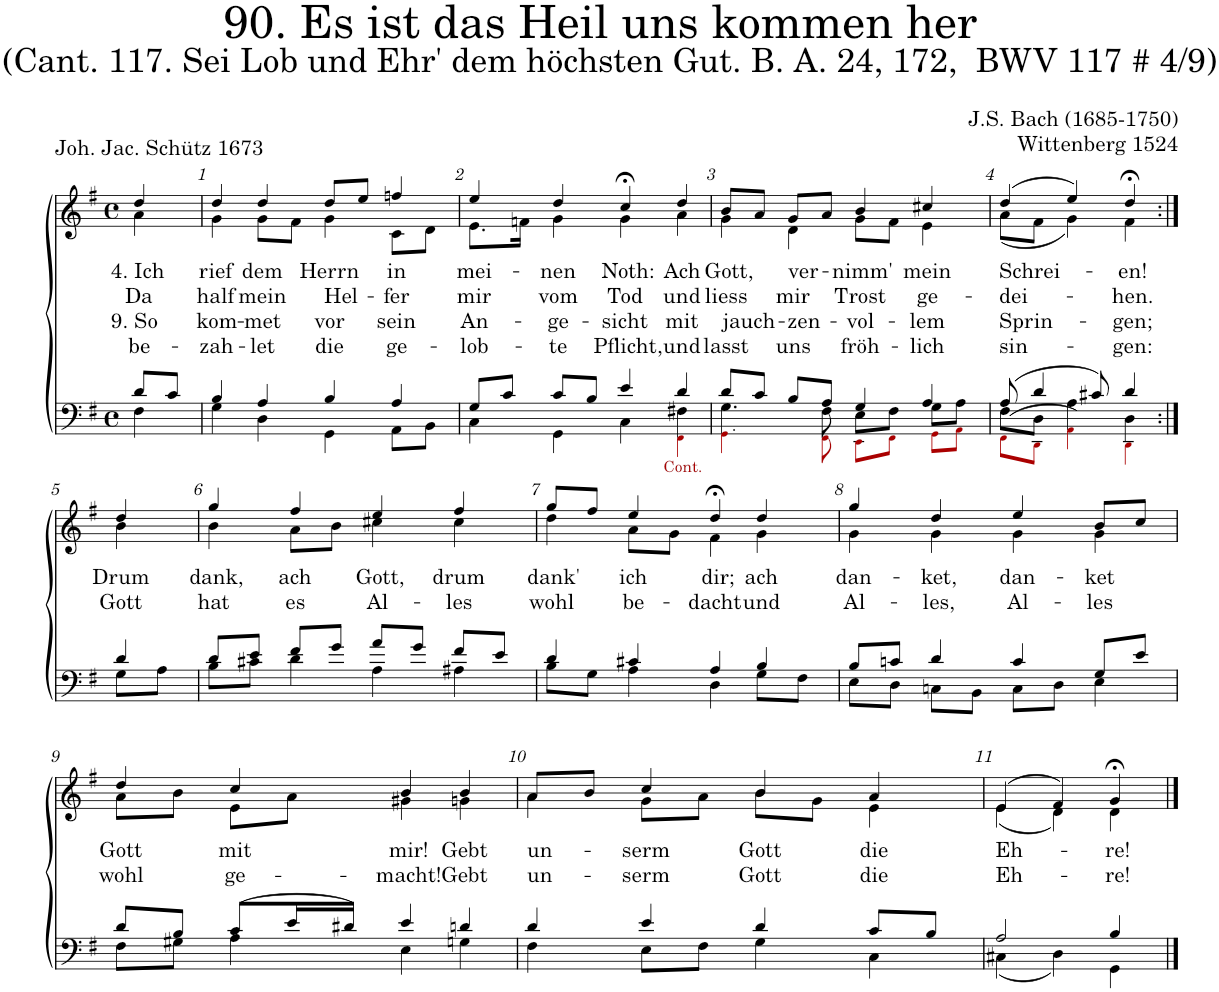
**kern	**kern	**text	**text	**text	**text
*part2	*part1	*part1	*part1	*part1	*part1
*staff2	*staff1	*staff1	*staff1	*staff1	*staff1
*I"Tenor/Bass	*I"Soprano/Alto	*	*	*	*
*clefF4	*clefG2	*	*	*	*
*k[f#]	*k[f#]	*	*	*	*
*M4/4	*M4/4	*	*	*	*
*met(c)	*met(c)	*	*	*	*
=	=	=	=	=	=
*^	*	*	*	*	*
!	!	!	!LO:LY:b	!LO:LY:b	!LO:LY:b	!LO:LY:b
*	*	*^	*	*	*	*
8d/L	4F#\	4dd/	4a\	4. Ich	Da	9. So	be-
8c/J	.	.	.	.	.	.	.
=1	=1	=1	=1	=1	=1	=1	=1
!	!	!	!	!LO:LY:b	!LO:LY:b	!LO:LY:b	!LO:LY:b
4B/	4G\	4dd/	4g\	rief	half	kom-	-zah-
!	!	!	!	!LO:LY:b	!LO:LY:b	!LO:LY:b	!LO:LY:b
4A/	4D\	4dd/	8g\L	dem	mein	-met	-let
.	.	.	8f#\J	.	.	.	.
!	!	!	!	!LO:LY:b	!LO:LY:b	!LO:LY:b	!LO:LY:b
4B/	4GG\	8dd/L	4g\	Herrn	Hel-	vor	die
.	.	8ee/J	.	.	.	.	.
!	!	!	!	!LO:LY:b	!LO:LY:b	!LO:LY:b	!LO:LY:b
4A/	8AA\L	4ffn/	8c\L	in	-fer	sein	ge-
.	8BB\J	.	8d\J	.	.	.	.
=2	=2	=2	=2	=2	=2	=2	=2
*	*^	*	*	*	*	*	*
!	!	!	!	!	!LO:LY:b	!LO:LY:b	!LO:LY:b	!LO:LY:b
8G/L	4C\	2.ryy	4ee;</	8.e\L	mei-	mir	An-	-lob-
8c/J	.	.	.	.	.	.	.	.
.	.	.	.	16fn\Jk	.	.	.	.
!	!	!	!	!	!LO:LY:b	!LO:LY:b	!LO:LY:b	!LO:LY:b
8c/L	4GG\	.	4dd/	4g\	-nen	vom	-ge-	-te
8B/J	.	.	.	.	.	.	.	.
!	!	!	!	!	!LO:LY:b	!LO:LY:b	!LO:LY:b	!LO:LY:b
4e/	4C\	.	4cc;<,/	4g\	Noth:	Tod	-sicht	Pflicht,
!LO:TX:b:color=#AA0000:t=Cont.	!	!	!	!	!	!	!	!
!	!	!	!	!	!LO:LY:b	!LO:LY:b	!LO:LY:b	!LO:LY:b
4d/	4F#X\	4FF#i\	4dd/	4a\	Ach	und	mit	und
=3	=3	=3	=3	=3	=3	=3	=3	=3
!	!	!	!	!	!LO:LY:b	!LO:LY:b	!LO:LY:b	!LO:LY:b
8d/L	4.G\	4.GGi\	8b/L	4g\	Gott,	liess	jauch-	lasst
8c/J	.	.	8a/J	.	.	.	.	.
!	!	!	!	!	!LO:LY:b	!LO:LY:b	!LO:LY:b	!LO:LY:b
8B/L	.	.	8g/L	4d\	ver-	mir	-zen-	uns
8A/J	8F#\	8FF#i\	8a/J	.	.	.	.	.
!	!	!	!	!	!LO:LY:b	!LO:LY:b	!LO:LY:b	!LO:LY:b
4G/	8E\L	8EEi\L	4b/	8g\L	-nimm'	Trost	-vol-	fröh-
.	8F#\J	8FF#i\J	.	8f#\J	.	.	.	.
!	!	!	!	!	!LO:LY:b	!LO:LY:b	!LO:LY:b	!LO:LY:b
4A/	8G\L	8GGi\L	4cc#X/	4e\	mein	ge-	-lem	-lich
.	8A\J	8AAi\J	.	.	.	.	.	.
=4	=4	=4	=4	=4	=4	=4	=4	=4
!	!	!	!	!	!LO:LY:b	!LO:LY:b	!LO:LY:b	!LO:LY:b
(8A/	(>8F#\L	8FF#i\L	(4dd/	(8a\L	Schrei-	-dei-	Sprin-	sin-
4d/	8D\J	8DDi\J	.	8f#\J	.	.	.	.
.	4A\)	4AAi\	4ee/)	4g\)	.	.	.	.
8c#X/)	.	.	.	.	.	.	.	.
!	!	!	!	!	!LO:LY:b	!LO:LY:b	!LO:LY:b	!LO:LY:b
4d/	4D\	4DDi\	4dd;<,/	4f#\	-en!	-hen.	-gen;	-gen:
!!LO:LB:g=z	!!
=5:|!	=5:|!	=5:|!	=5:|!	=5:|!	=5:|!	=5:|!	=5:|!	=5:|!
!	!	!	!	!	!LO:LY:b	!LO:LY:b	!	!
*	*v	*v	*	*	*	*	*	*
4d/	8G\L	4dd/	4b\	Drum	Gott	.	.
.	8A\J	.	.	.	.	.	.
=6	=6	=6	=6	=6	=6	=6	=6
!	!	!	!	!LO:LY:b	!LO:LY:b	!	!
8d/L	8B\L	4gg/	4b\	dank,	hat	.	.
8e/J	8c#X\J	.	.	.	.	.	.
!	!	!	!	!LO:LY:b	!LO:LY:b	!	!
8f#/L	4d\	4ff#/	8a\L	ach	es	.	.
8g/J	.	.	8b\J	.	.	.	.
!	!	!	!	!LO:LY:b	!LO:LY:b	!	!
8a/L	4A\	4ee/	4cc#X\	Gott,	Al-	.	.
8g/J	.	.	.	.	.	.	.
!	!	!	!	!LO:LY:b	!LO:LY:b	!	!
8f#/L	4A#X\	4ff#/	4cc#\	drum	-les	.	.
8e/J	.	.	.	.	.	.	.
=7	=7	=7	=7	=7	=7	=7	=7
!	!	!	!	!LO:LY:b	!LO:LY:b	!	!
4d/	8B\L	8gg;</L	4dd\	dank'	wohl	.	.
.	8G\J	8ff#/J	.	.	.	.	.
!	!	!	!	!LO:LY:b	!LO:LY:b	!	!
4c#X/	4A\	4ee/	8a\L	ich	be-	.	.
.	.	.	8g\J	.	.	.	.
!	!	!	!	!LO:LY:b	!LO:LY:b	!	!
4A/	4D\	4dd;<,/	4f#\	dir;	-dacht	.	.
!	!	!	!	!LO:LY:b	!LO:LY:b	!	!
4B/	8G\L	4dd/	4g\	ach	und	.	.
.	8F#\J	.	.	.	.	.	.
=8	=8	=8	=8	=8	=8	=8	=8
!	!	!	!	!LO:LY:b	!LO:LY:b	!	!
8B/L	8E\L	4gg/	4g\	dan-	Al-	.	.
8cn/J	8D\J	.	.	.	.	.	.
!	!	!	!	!LO:LY:b	!LO:LY:b	!	!
4d/	8Cn\L	4dd/	4g\	-ket,	-les,	.	.
.	8BB\J	.	.	.	.	.	.
!	!	!	!	!LO:LY:b	!LO:LY:b	!	!
4c/	8C\L	4ee/	4g\	dan-	Al-	.	.
.	8D\J	.	.	.	.	.	.
!	!	!	!	!LO:LY:b	!LO:LY:b	!	!
8G/L	4E\	8b/L	4g\	-ket	-les	.	.
8e/J	.	8cc/J	.	.	.	.	.
!!LO:LB:g=z	!!
=9	=9	=9	=9	=9	=9	=9	=9
!	!	!	!	!LO:LY:b	!LO:LY:b	!	!
8d/L	8F#\L	4dd/	8a\L	Gott	wohl	.	.
8B/J	8G#X\J	.	8b\J	.	.	.	.
!	!	!	!	!LO:LY:b	!LO:LY:b	!	!
(8c/L	4A\	4cc/	8e\L	mit	ge-	.	.
16e/L	.	.	8a\J	.	.	.	.
16d#X/JJ)	.	.	.	.	.	.	.
!	!	!	!	!LO:LY:b	!LO:LY:b	!	!
4e/	4E\	4b,/	4g#X\	mir!	-macht!	.	.
!	!	!	!	!LO:LY:b	!LO:LY:b	!	!
4dn/	4Gn\	4b/	4gn\	Gebt	Gebt	.	.
=10	=10	=10	=10	=10	=10	=10	=10
!	!	!	!	!LO:LY:b	!LO:LY:b	!	!
4d/	4F#\	8a;</L	4a\	un-	un-	.	.
.	.	8b/J	.	.	.	.	.
!	!	!	!	!LO:LY:b	!LO:LY:b	!	!
4e/	8E\L	4cc/	8g\L	-serm	-serm	.	.
.	8F#\J	.	8a\J	.	.	.	.
!	!	!	!	!LO:LY:b	!LO:LY:b	!	!
4d/	4G\	4b/	8b\L	Gott	Gott	.	.
.	.	.	8g\J	.	.	.	.
!	!	!	!	!LO:LY:b	!LO:LY:b	!	!
8c/L	4C\	4a/	4e\	die	die	.	.
8B/J	.	.	.	.	.	.	.
=11	=11	=11	=11	=11	=11	=11	=11
!	!	!	!	!LO:LY:b	!LO:LY:b	!	!
2A/	(4C#X\	(4e/	(4e\	Eh-	Eh-	.	.
.	4D\)	4f#/)	4d\)	.	.	.	.
!	!	!	!	!LO:LY:b	!LO:LY:b	!	!
4B/	4GG\	4g;</	4d\	-re!	-re!	.	.
*v	*v	*	*	*	*	*	*
*	*v	*v	*	*	*	*
==	==	==	==	==	==
*-	*-	*-	*-	*-	*-
